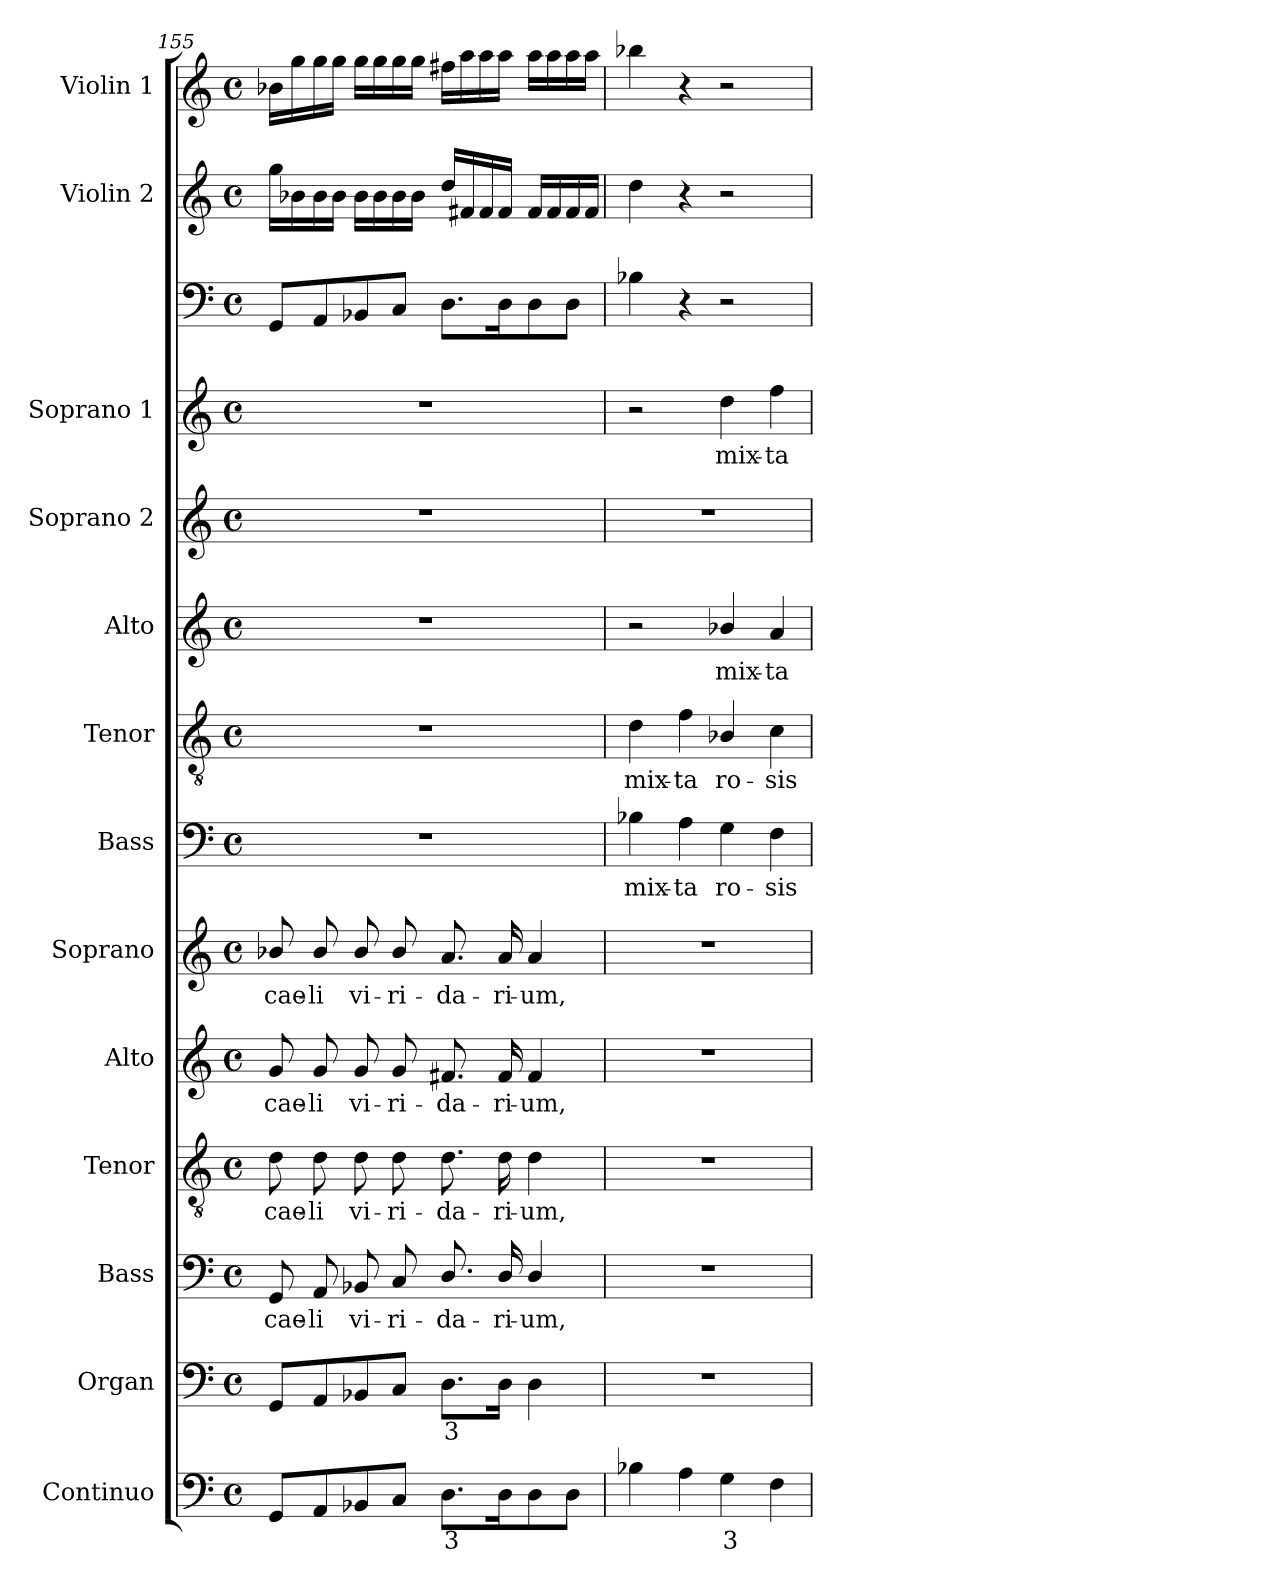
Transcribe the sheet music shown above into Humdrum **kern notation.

**kern	**text	**kern	**text	**kern	**text	**kern	**text	**kern	**text	**kern	**text	**kern	**text	**kern	**text	**kern	**text	**kern	**kern	**text	**kern	**kern	**kern
*part14	*part14	*part13	*part13	*part12	*part12	*part11	*part11	*part10	*part10	*part9	*part9	*part8	*part8	*part7	*part7	*part6	*part6	*part5	*part4	*part4	*part3	*part2	*part1
*staff14	*staff14	*staff13	*staff13	*staff12	*staff12	*staff11	*staff11	*staff10	*staff10	*staff9	*staff9	*staff8	*staff8	*staff7	*staff7	*staff6	*staff6	*staff5	*staff4	*staff4	*staff3	*staff2	*staff1
*I"Continuo	*	*I"Organ	*	*I"Bass	*	*I"Tenor	*	*I"Alto	*	*I"Soprano	*	*I"Bass	*	*I"Tenor	*	*I"Alto	*	*I"Soprano 2	*I"Soprano 1	*	*I""Acc. to violins"	*I"Violin 2	*I"Violin 1
*I'Cont.	*	*I'Org.	*	*I'B.	*	*I'T.	*	*I'A.	*	*I'S.	*	*I'B.	*	*I'T.	*	*I'A.	*	*I'S2.	*I'S1.	*	*I'Ac to violins.	*I'Vln. 2	*I'Vln. 1
*clefF4	*	*clefF4	*	*clefF4	*	*clefGv2	*	*clefG2	*	*clefG2	*	*clefF4	*	*clefGv2	*	*clefG2	*	*clefG2	*clefG2	*	*clefF4	*clefG2	*clefG2
*	*	*	*	*	*	*ITrd7c12	*	*	*	*	*	*	*	*ITrd7c12	*	*	*	*	*	*	*	*	*
*k[]	*	*k[]	*	*k[]	*	*k[]	*	*k[]	*	*k[]	*	*k[]	*	*k[]	*	*k[]	*	*k[]	*k[]	*	*k[]	*k[]	*k[]
*C:	*	*C:	*	*C:	*	*C:	*	*C:	*	*C:	*	*C:	*	*C:	*	*C:	*	*C:	*C:	*	*C:	*C:	*C:
*M4/4	*	*M4/4	*	*M4/4	*	*M4/4	*	*M4/4	*	*M4/4	*	*M4/4	*	*M4/4	*	*M4/4	*	*M4/4	*M4/4	*	*M4/4	*M4/4	*M4/4
*met(c)	*	*met(c)	*	*met(c)	*	*met(c)	*	*met(c)	*	*met(c)	*	*met(c)	*	*met(c)	*	*met(c)	*	*met(c)	*met(c)	*	*met(c)	*met(c)	*met(c)
=155	=155	=155	=155	=155	=155	=155	=155	=155	=155	=155	=155	=155	=155	=155	=155	=155	=155	=155	=155	=155	=155	=155	=155
!	!	!	!	!	!LO:LY:b:color=#000000	!	!	!	!	!	!	!	!	!	!	!	!	!	!	!	!	!	!
!	!	!	!	!	!	!	!LO:LY:b:color=#000000	!	!	!	!	!	!	!	!	!	!	!	!	!	!	!	!
!	!	!	!	!	!	!	!	!	!LO:LY:b:color=#000000	!	!	!	!	!	!	!	!	!	!	!	!	!	!
!	!	!	!	!	!	!	!	!	!	!	!LO:LY:b:color=#000000	!	!	!	!	!	!	!	!	!	!	!	!
8GGi/L	.	8GGi/L	.	8GGi/	cae-	8Di\	cae-	8gi/	cae-	8b-Xi/	cae-	1r	.	1r	.	1r	.	1r	1r	.	8GGi/L	16ggi\LL	16b-Xi\LL
.	.	.	.	.	.	.	.	.	.	.	.	.	.	.	.	.	.	.	.	.	.	16b-Xi\	16ggi\
!	!	!	!	!	!LO:LY:b:color=#000000	!	!	!	!	!	!	!	!	!	!	!	!	!	!	!	!	!	!
!	!	!	!	!	!	!	!LO:LY:b:color=#000000	!	!	!	!	!	!	!	!	!	!	!	!	!	!	!	!
!	!	!	!	!	!	!	!	!	!LO:LY:b:color=#000000	!	!	!	!	!	!	!	!	!	!	!	!	!	!
!	!	!	!	!	!	!	!	!	!	!	!LO:LY:b:color=#000000	!	!	!	!	!	!	!	!	!	!	!	!
8AAi/	.	8AAi/	.	8AAi/	-li	8Di\	-li	8gi/	-li	8b-i/	-li	.	.	.	.	.	.	.	.	.	8AAi/	16b-i\	16ggi\
.	.	.	.	.	.	.	.	.	.	.	.	.	.	.	.	.	.	.	.	.	.	16b-i\JJ	16ggi\JJ
!	!	!	!	!	!LO:LY:b:color=#000000	!	!	!	!	!	!	!	!	!	!	!	!	!	!	!	!	!	!
!	!	!	!	!	!	!	!LO:LY:b:color=#000000	!	!	!	!	!	!	!	!	!	!	!	!	!	!	!	!
!	!	!	!	!	!	!	!	!	!LO:LY:b:color=#000000	!	!	!	!	!	!	!	!	!	!	!	!	!	!
!	!	!	!	!	!	!	!	!	!	!	!LO:LY:b:color=#000000	!	!	!	!	!	!	!	!	!	!	!	!
8BB-Xi/	.	8BB-Xi/	.	8BB-Xi/	vi-	8Di\	vi-	8gi/	vi-	8b-i/	vi-	.	.	.	.	.	.	.	.	.	8BB-Xi/	16b-i\LL	16ggi\LL
.	.	.	.	.	.	.	.	.	.	.	.	.	.	.	.	.	.	.	.	.	.	16b-i\	16ggi\
!	!	!	!	!	!LO:LY:b:color=#000000	!	!	!	!	!	!	!	!	!	!	!	!	!	!	!	!	!	!
!	!	!	!	!	!	!	!LO:LY:b:color=#000000	!	!	!	!	!	!	!	!	!	!	!	!	!	!	!	!
!	!	!	!	!	!	!	!	!	!LO:LY:b:color=#000000	!	!	!	!	!	!	!	!	!	!	!	!	!	!
!	!	!	!	!	!	!	!	!	!	!	!LO:LY:b:color=#000000	!	!	!	!	!	!	!	!	!	!	!	!
8Ci/J	.	8Ci/J	.	8Ci/	-ri-	8Di\	-ri-	8gi/	-ri-	8b-i/	-ri-	.	.	.	.	.	.	.	.	.	8Ci/J	16b-i\	16ggi\
.	.	.	.	.	.	.	.	.	.	.	.	.	.	.	.	.	.	.	.	.	.	16b-i\JJ	16ggi\JJ
!	!LO:LY:b:color=#000000	!	!	!	!	!	!	!	!	!	!	!	!	!	!	!	!	!	!	!	!	!	!
!	!	!	!LO:LY:b:color=#000000	!	!	!	!	!	!	!	!	!	!	!	!	!	!	!	!	!	!	!	!
!	!	!	!	!	!LO:LY:b:color=#000000	!	!	!	!	!	!	!	!	!	!	!	!	!	!	!	!	!	!
!	!	!	!	!	!	!	!LO:LY:b:color=#000000	!	!	!	!	!	!	!	!	!	!	!	!	!	!	!	!
!	!	!	!	!	!	!	!	!	!LO:LY:b:color=#000000	!	!	!	!	!	!	!	!	!	!	!	!	!	!
!	!	!	!	!	!	!	!	!	!	!	!LO:LY:b:color=#000000	!	!	!	!	!	!	!	!	!	!	!	!
8.Di\L	3	8.Di\L	3	8.Di/	-da-	8.Di\	-da-	8.f#Xi/	-da-	8.ai/	-da-	.	.	.	.	.	.	.	.	.	8.Di\L	16ddi/LL	16ff#Xi\LL
.	.	.	.	.	.	.	.	.	.	.	.	.	.	.	.	.	.	.	.	.	.	16f#Xi/	16aai\
.	.	.	.	.	.	.	.	.	.	.	.	.	.	.	.	.	.	.	.	.	.	16f#i/	16aai\
!	!	!	!	!	!LO:LY:b:color=#000000	!	!	!	!	!	!	!	!	!	!	!	!	!	!	!	!	!	!
!	!	!	!	!	!	!	!LO:LY:b:color=#000000	!	!	!	!	!	!	!	!	!	!	!	!	!	!	!	!
!	!	!	!	!	!	!	!	!	!LO:LY:b:color=#000000	!	!	!	!	!	!	!	!	!	!	!	!	!	!
!	!	!	!	!	!	!	!	!	!	!	!LO:LY:b:color=#000000	!	!	!	!	!	!	!	!	!	!	!	!
16Di\k	.	16Di\Jk	.	16Di/	-ri-	16Di\	-ri-	16f#i/	-ri-	16ai/	-ri-	.	.	.	.	.	.	.	.	.	16Di\k	16f#i/JJ	16aai\JJ
!	!	!	!	!	!LO:LY:b:color=#000000	!	!	!	!	!	!	!	!	!	!	!	!	!	!	!	!	!	!
!	!	!	!	!	!	!	!LO:LY:b:color=#000000	!	!	!	!	!	!	!	!	!	!	!	!	!	!	!	!
!	!	!	!	!	!	!	!	!	!LO:LY:b:color=#000000	!	!	!	!	!	!	!	!	!	!	!	!	!	!
!	!	!	!	!	!	!	!	!	!	!	!LO:LY:b:color=#000000	!	!	!	!	!	!	!	!	!	!	!	!
8Di\	.	4Di\	.	4Di/	-um,	4Di\	-um,	4f#i/	-um,	4ai/	-um,	.	.	.	.	.	.	.	.	.	8Di\	16f#i/LL	16aai\LL
.	.	.	.	.	.	.	.	.	.	.	.	.	.	.	.	.	.	.	.	.	.	16f#i/	16aai\
8Di\J	.	.	.	.	.	.	.	.	.	.	.	.	.	.	.	.	.	.	.	.	8Di\J	16f#i/	16aai\
.	.	.	.	.	.	.	.	.	.	.	.	.	.	.	.	.	.	.	.	.	.	16f#i/JJ	16aai\JJ
=156	=156	=156	=156	=156	=156	=156	=156	=156	=156	=156	=156	=156	=156	=156	=156	=156	=156	=156	=156	=156	=156	=156	=156
!	!	!	!	!	!	!	!	!	!	!	!	!	!LO:LY:b:color=#000000	!	!	!	!	!	!	!	!	!	!
!	!	!	!	!	!	!	!	!	!	!	!	!	!	!	!LO:LY:b:color=#000000	!	!	!	!	!	!	!	!
4B-Xi\	.	1r	.	1r	.	1r	.	1r	.	1r	.	4B-Xi\	mix-	4Di\	mix-	2r	.	1r	2r	.	4B-Xi\	4ddi\	4bb-Xi\
!	!	!	!	!	!	!	!	!	!	!	!	!	!LO:LY:b:color=#000000	!	!	!	!	!	!	!	!	!	!
!	!	!	!	!	!	!	!	!	!	!	!	!	!	!	!LO:LY:b:color=#000000	!	!	!	!	!	!	!	!
4Ai\	.	.	.	.	.	.	.	.	.	.	.	4Ai\	-ta	4Fi\	-ta	.	.	.	.	.	4r	4r	4r
!	!LO:LY:b:color=#000000	!	!	!	!	!	!	!	!	!	!	!	!	!	!	!	!	!	!	!	!	!	!
!	!	!	!	!	!	!	!	!	!	!	!	!	!LO:LY:b:color=#000000	!	!	!	!	!	!	!	!	!	!
!	!	!	!	!	!	!	!	!	!	!	!	!	!	!	!LO:LY:b:color=#000000	!	!	!	!	!	!	!	!
!	!	!	!	!	!	!	!	!	!	!	!	!	!	!	!	!	!LO:LY:b:color=#000000	!	!	!	!	!	!
!	!	!	!	!	!	!	!	!	!	!	!	!	!	!	!	!	!	!	!	!LO:LY:b:color=#000000	!	!	!
4Gi\	3	.	.	.	.	.	.	.	.	.	.	4Gi\	ro-	4BB-Xi/	ro-	4b-Xi/	mix-	.	4ddi\	mix-	2r	2r	2r
!	!	!	!	!	!	!	!	!	!	!	!	!	!LO:LY:b:color=#000000	!	!	!	!	!	!	!	!	!	!
!	!	!	!	!	!	!	!	!	!	!	!	!	!	!	!LO:LY:b:color=#000000	!	!	!	!	!	!	!	!
!	!	!	!	!	!	!	!	!	!	!	!	!	!	!	!	!	!LO:LY:b:color=#000000	!	!	!	!	!	!
!	!	!	!	!	!	!	!	!	!	!	!	!	!	!	!	!	!	!	!	!LO:LY:b:color=#000000	!	!	!
4Fi\	.	.	.	.	.	.	.	.	.	.	.	4Fi\	-sis	4Ci\	-sis	4ai/	-ta	.	4ffi\	-ta	.	.	.
=	=	=	=	=	=	=	=	=	=	=	=	=	=	=	=	=	=	=	=	=	=	=	=
*-	*-	*-	*-	*-	*-	*-	*-	*-	*-	*-	*-	*-	*-	*-	*-	*-	*-	*-	*-	*-	*-	*-	*-
